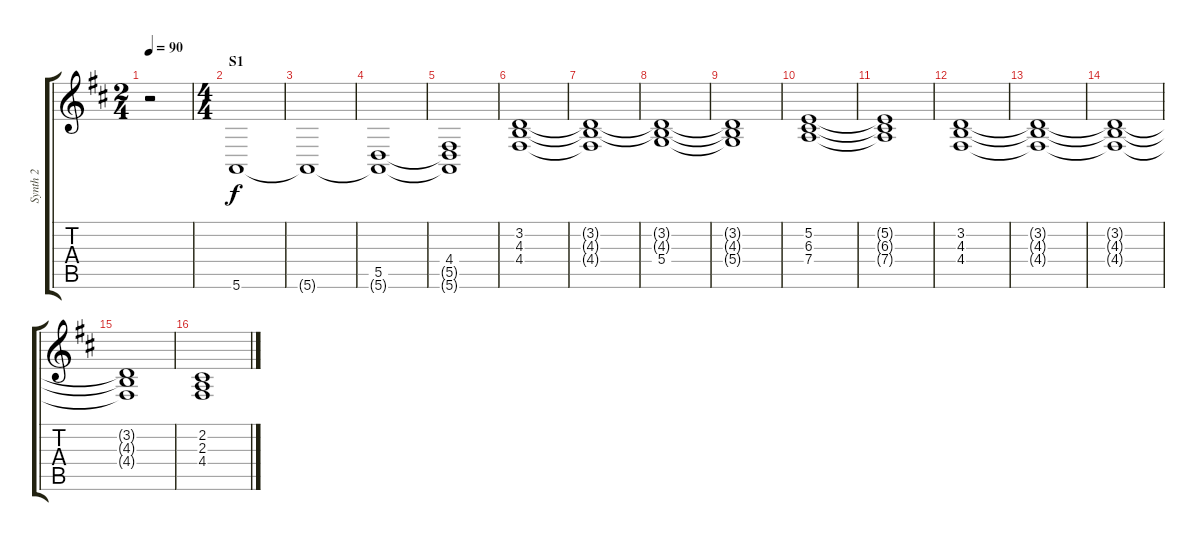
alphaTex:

\track ("Synth 2" "Synth 2") {instrument pad2warm}
\staff {score tabs}
\tuning (E4 B3 G3 D3 A2 E2) {hide}
\ts (2 4)
\tempo 90
\clef g2
\ks d
r.2{dy f instrument pad2warm} |
\ts (4 4)
\section ("" "S1")
5.6.1 |
5.6{t}.1 |
(5.5 5.6{t}).1 |
(4.4 5.5{t} 5.6{t}).1 |
(3.2 4.3 4.4).1 |
(3.2{t} 4.3{t} 4.4{t}).1 |
(3.2{t} 4.3{t} 5.4).1 |
(3.2{t} 4.3{t} 5.4{t}).1 |
(5.2 6.3 7.4).1 |
(5.2{t} 6.3{t} 7.4{t}).1 |
(3.2 4.3 4.4).1 |
(3.2{t} 4.3{t} 4.4{t}).1 |
(3.2{t} 4.3{t} 4.4{t}).1 |
(3.2{t} 4.3{t} 4.4{t}).1 |
(2.2 2.3 4.4).1
